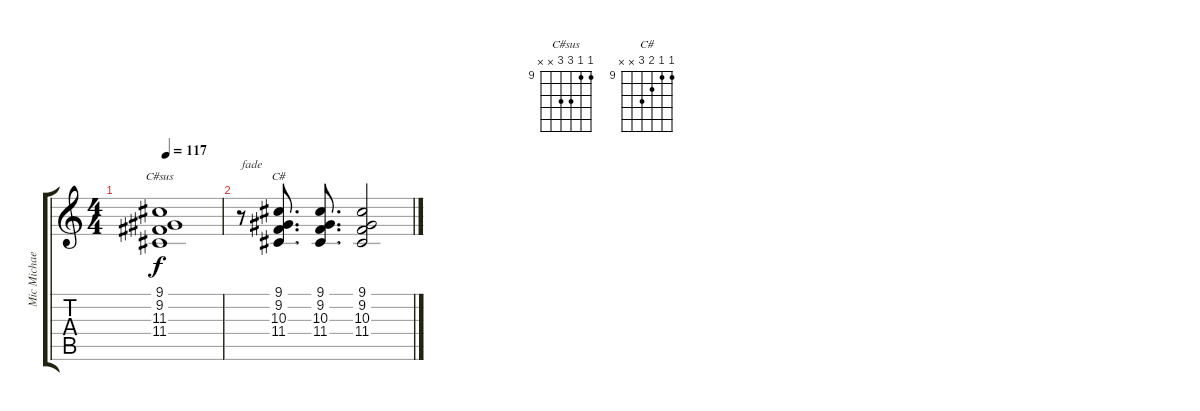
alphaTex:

\track ("Mic Michaeli (Top Keyboard/LH)" "Mic Michae") {instrument pad3polysynth}
\staff {score tabs}
\tuning (E4 B3 G3 D3 A2 E2) {hide}
\chord ("C#sus" 9 9 11 11 x x) {firstfret 9}
\chord ("C#" 9 9 10 11 x x) {firstfret 9}
\ts (4 4)
\tempo 117
\clef g2
\ks c
(9.1 9.2 11.3 11.4).1{ch "C#sus" dy f} |
r.8{txt "fade"} (9.1 9.2 10.3 11.4).8{d ch "C#"} (9.1 9.2 10.3 11.4).8{d} (9.1 9.2 10.3 11.4).2
